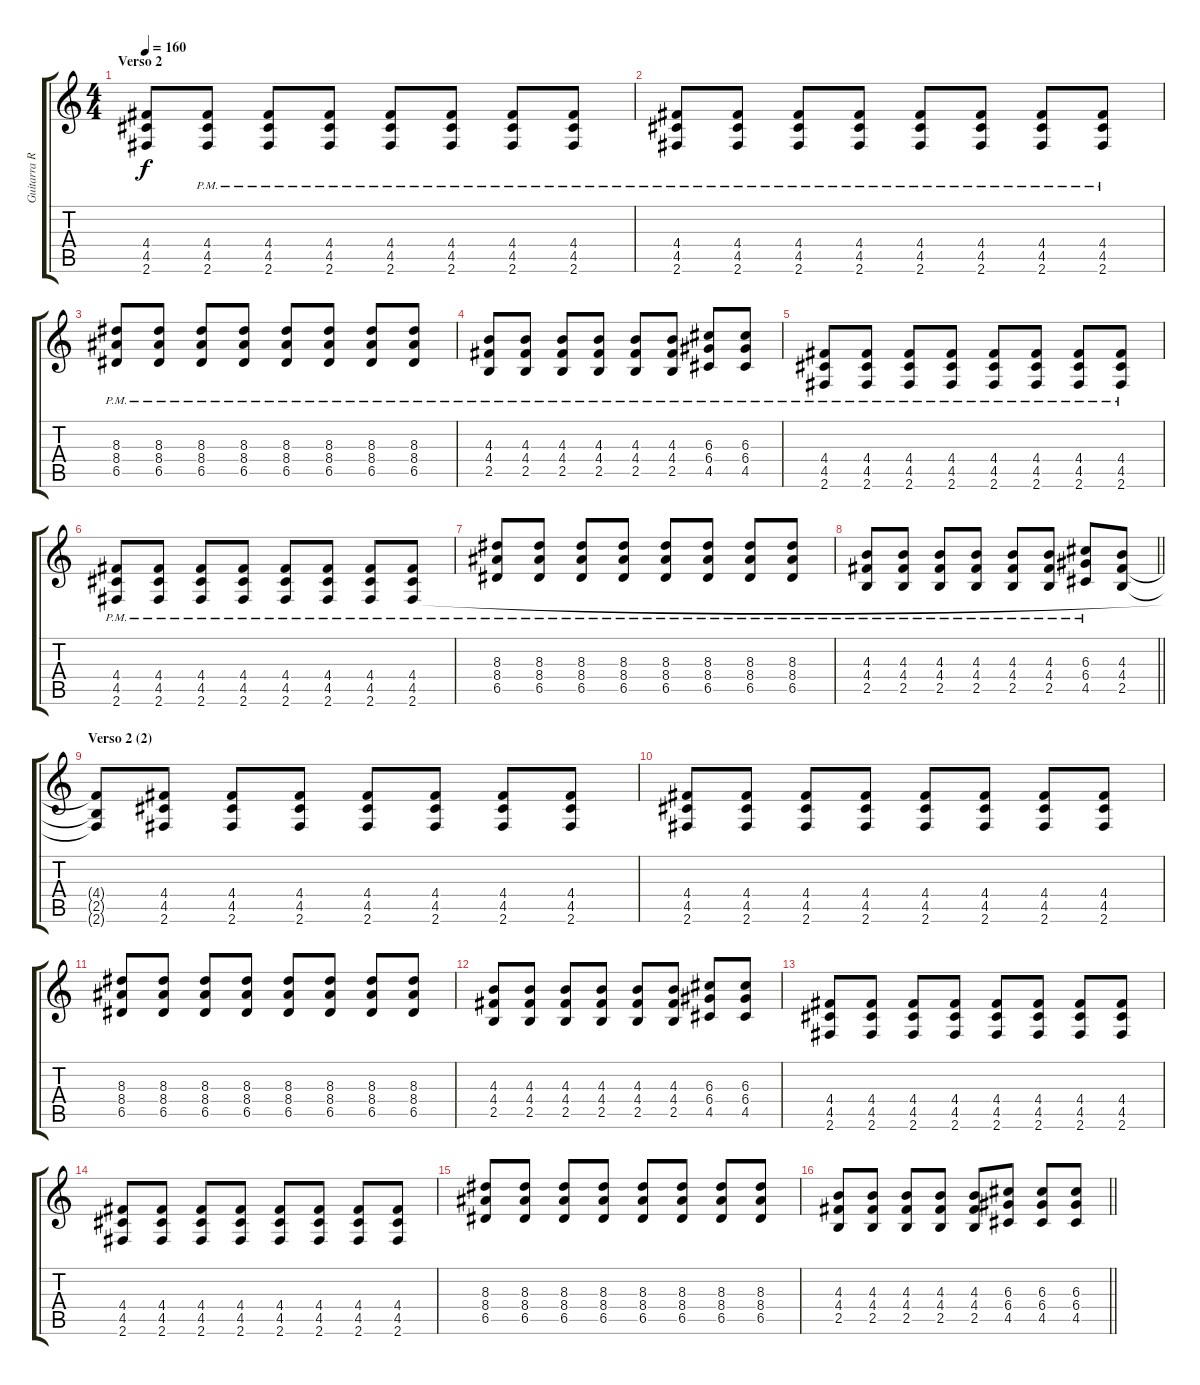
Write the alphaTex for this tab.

\track ("Guitarra Rítmica" "Guitarra R") {instrument overdrivenguitar}
\staff {score tabs}
\tuning (E4 B3 G3 D3 A2 E2) {hide}
\ts (4 4)
\section ("" "Verso 2")
\tempo 160
\clef g2
\ks c
(4.4{t} 4.5{t} 2.6{t}).8{dy f} (4.4{pm} 4.5{pm} 2.6{pm}).8 (4.4{pm} 4.5{pm} 2.6{pm}).8 (4.4{pm} 4.5{pm} 2.6{pm}).8 (4.4{pm} 4.5{pm} 2.6{pm}).8 (4.4{pm} 4.5{pm} 2.6{pm}).8 (4.4{pm} 4.5{pm} 2.6{pm}).8 (4.4{pm} 4.5{pm} 2.6{pm}).8 |
(4.4{pm} 4.5{pm} 2.6{pm}).8 (4.4{pm} 4.5{pm} 2.6{pm}).8 (4.4{pm} 4.5{pm} 2.6{pm}).8 (4.4{pm} 4.5{pm} 2.6{pm}).8 (4.4{pm} 4.5{pm} 2.6{pm}).8 (4.4{pm} 4.5{pm} 2.6{pm}).8 (4.4{pm} 4.5{pm} 2.6{pm}).8 (4.4{pm} 4.5{pm} 2.6{pm}).8 |
(8.3{pm} 8.4{pm} 6.5{pm}).8 (8.3{pm} 8.4{pm} 6.5{pm}).8 (8.3{pm} 8.4{pm} 6.5{pm}).8 (8.3{pm} 8.4{pm} 6.5{pm}).8 (8.3{pm} 8.4{pm} 6.5{pm}).8 (8.3{pm} 8.4{pm} 6.5{pm}).8 (8.3{pm} 8.4{pm} 6.5{pm}).8 (8.3{pm} 8.4{pm} 6.5{pm}).8 |
(4.3{pm} 4.4{pm} 2.5{pm}).8 (4.3{pm} 4.4{pm} 2.5{pm}).8 (4.3{pm} 4.4{pm} 2.5{pm}).8 (4.3{pm} 4.4{pm} 2.5{pm}).8 (4.3{pm} 4.4{pm} 2.5{pm}).8 (4.3{pm} 4.4{pm} 2.5{pm}).8 (6.3{pm} 6.4{pm} 4.5{pm}).8 (6.3{pm} 6.4{pm} 4.5{pm}).8 |
(4.4{pm} 4.5{pm} 2.6{pm}).8 (4.4{pm} 4.5{pm} 2.6{pm}).8 (4.4{pm} 4.5{pm} 2.6{pm}).8 (4.4{pm} 4.5{pm} 2.6{pm}).8 (4.4{pm} 4.5{pm} 2.6{pm}).8 (4.4{pm} 4.5{pm} 2.6{pm}).8 (4.4{pm} 4.5{pm} 2.6{pm}).8 (4.4{pm} 4.5{pm} 2.6{pm}).8 |
(4.4{pm} 4.5{pm} 2.6{pm}).8 (4.4{pm} 4.5{pm} 2.6{pm}).8 (4.4{pm} 4.5{pm} 2.6{pm}).8 (4.4{pm} 4.5{pm} 2.6{pm}).8 (4.4{pm} 4.5{pm} 2.6{pm}).8 (4.4{pm} 4.5{pm} 2.6{pm}).8 (4.4{pm} 4.5{pm} 2.6{pm}).8 (4.4{pm} 4.5{pm} 2.6{pm}).8 |
(8.3{pm} 8.4{pm} 6.5{pm}).8 (8.3{pm} 8.4{pm} 6.5{pm}).8 (8.3{pm} 8.4{pm} 6.5{pm}).8 (8.3{pm} 8.4{pm} 6.5{pm}).8 (8.3{pm} 8.4{pm} 6.5{pm}).8 (8.3{pm} 8.4{pm} 6.5{pm}).8 (8.3{pm} 8.4{pm} 6.5{pm}).8 (8.3{pm} 8.4{pm} 6.5{pm}).8 |
\barLineRight lightlight
(4.3{pm} 4.4{pm} 2.5{pm}).8 (4.3{pm} 4.4{pm} 2.5{pm}).8 (4.3{pm} 4.4{pm} 2.5{pm}).8 (4.3{pm} 4.4{pm} 2.5{pm}).8 (4.3{pm} 4.4{pm} 2.5{pm}).8 (4.3{pm} 4.4{pm} 2.5{pm}).8 (6.3{pm} 6.4{pm} 4.5{pm}).8 (4.3 4.4 2.5).8 |
\section ("" "Verso 2 (2)")
(4.4{t} 2.5{t} 2.6{t}).8 (4.4 4.5 2.6).8 (4.4 4.5 2.6).8 (4.4 4.5 2.6).8 (4.4 4.5 2.6).8 (4.4 4.5 2.6).8 (4.4 4.5 2.6).8 (4.4 4.5 2.6).8 |
(4.4 4.5 2.6).8 (4.4 4.5 2.6).8 (4.4 4.5 2.6).8 (4.4 4.5 2.6).8 (4.4 4.5 2.6).8 (4.4 4.5 2.6).8 (4.4 4.5 2.6).8 (4.4 4.5 2.6).8 |
(8.3 8.4 6.5).8 (8.3 8.4 6.5).8 (8.3 8.4 6.5).8 (8.3 8.4 6.5).8 (8.3 8.4 6.5).8 (8.3 8.4 6.5).8 (8.3 8.4 6.5).8 (8.3 8.4 6.5).8 |
(4.3 4.4 2.5).8 (4.3 4.4 2.5).8 (4.3 4.4 2.5).8 (4.3 4.4 2.5).8 (4.3 4.4 2.5).8 (4.3 4.4 2.5).8 (6.3 6.4 4.5).8 (6.3 6.4 4.5).8 |
(4.4 4.5 2.6).8 (4.4 4.5 2.6).8 (4.4 4.5 2.6).8 (4.4 4.5 2.6).8 (4.4 4.5 2.6).8 (4.4 4.5 2.6).8 (4.4 4.5 2.6).8 (4.4 4.5 2.6).8 |
(4.4 4.5 2.6).8 (4.4 4.5 2.6).8 (4.4 4.5 2.6).8 (4.4 4.5 2.6).8 (4.4 4.5 2.6).8 (4.4 4.5 2.6).8 (4.4 4.5 2.6).8 (4.4 4.5 2.6).8 |
(8.3 8.4 6.5).8 (8.3 8.4 6.5).8 (8.3 8.4 6.5).8 (8.3 8.4 6.5).8 (8.3 8.4 6.5).8 (8.3 8.4 6.5).8 (8.3 8.4 6.5).8 (8.3 8.4 6.5).8 |
\barLineRight lightlight
(4.3 4.4 2.5).8 (4.3 4.4 2.5).8 (4.3 4.4 2.5).8 (4.3 4.4 2.5).8 (4.3 4.4 2.5).8 (6.3 6.4 4.5).8 (6.3 6.4 4.5).8 (6.3 6.4 4.5).8
